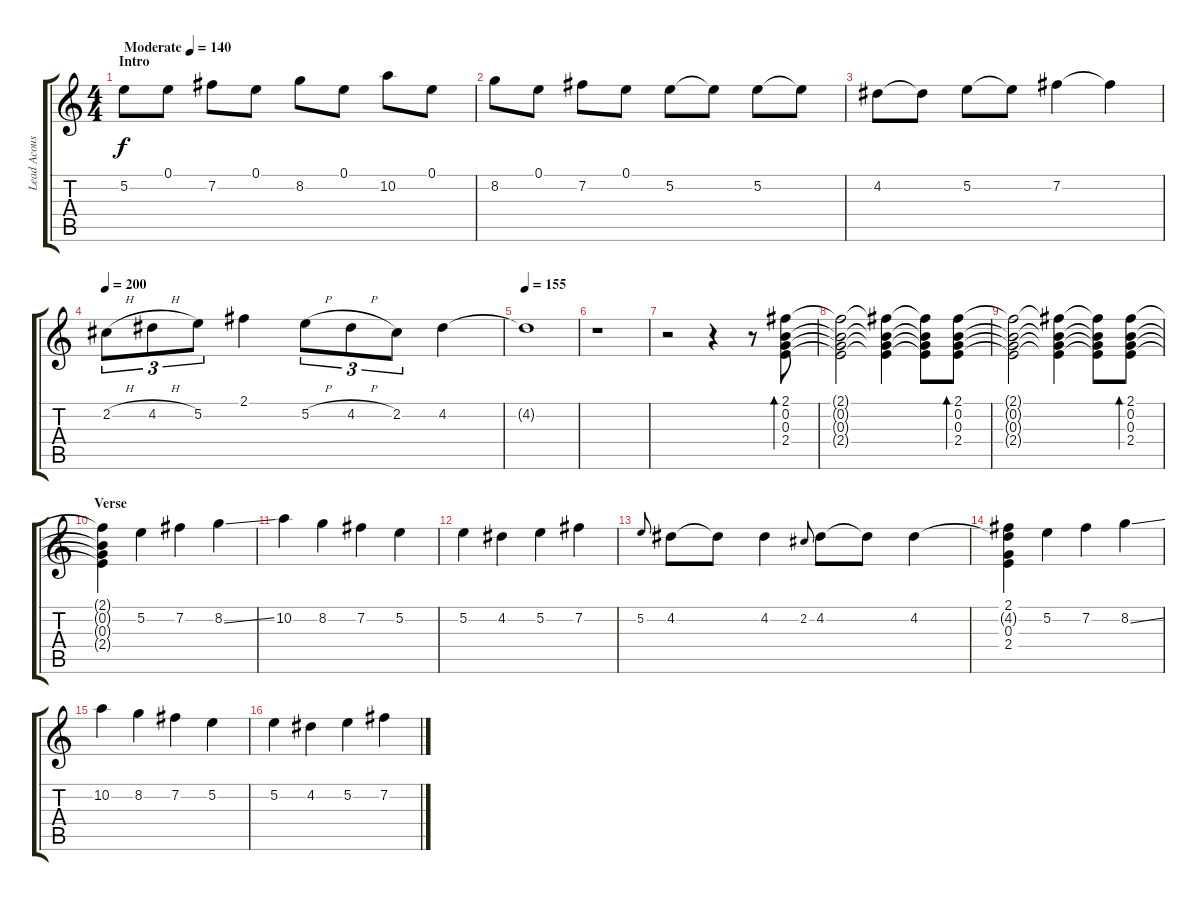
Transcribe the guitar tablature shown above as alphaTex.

\track ("Lead Acoustic" "Lead Acous") {instrument acousticguitarsteel}
\staff {score tabs}
\tuning (E4 B3 G3 D3 A2 E2) {hide}
\ts (4 4)
\section ("" "Intro")
\tempo (140 "Moderate")
\clef g2
\ks c
5.2.8{dy f instrument acousticguitarsteel} 0.1.8 7.2.8 0.1.8 8.2.8 0.1.8 10.2.8 0.1.8 |
8.2.8 0.1.8 7.2.8 0.1.8 5.2.8 5.2{t}.8 5.2.8 5.2{t}.8 |
4.2.8 4.2{t}.8 5.2.8 5.2{t}.8 7.2.4 7.2{t}.4 |
\tempo 200
2.2{h}.8{tu (3 2)} 4.2{h}.8{tu (3 2)} 5.2.8{tu (3 2)} 2.1.4 5.2{h}.8{tu (3 2)} 4.2{h}.8{tu (3 2)} 2.2.8{tu (3 2)} 4.2.4 |
\tempo 155
4.2{t}.1 |
r.1 |
r.2 r.4 r.8 (2.1 0.2 0.3 2.4).8{bd 480} |
(2.1{t} 0.2{t} 0.3{t} 2.4{t}).2 (2.1{t} 0.2{t} 0.3{t} 2.4{t}).4 (2.1{t} 0.2{t} 0.3{t} 2.4{t}).8 (2.1 0.2 0.3 2.4).8{bd 480} |
(2.1{t} 0.2{t} 0.3{t} 2.4{t}).2 (2.1{t} 0.2{t} 0.3{t} 2.4{t}).4 (2.1{t} 0.2{t} 0.3{t} 2.4{t}).8 (2.1 0.2 0.3 2.4).8{bd 480} |
\section ("" "Verse")
(2.1{t} 0.2{t} 0.3{t} 2.4{t}).4 5.2.4 7.2.4 8.2{ss}.4 |
10.2.4 8.2.4 7.2.4 5.2.4 |
5.2.4 4.2.4 5.2.4 7.2.4 |
5.2.8{gr onbeat} 4.2.8 4.2{t}.8 4.2.4 2.2.8{gr onbeat} 4.2.8 4.2{t}.8 4.2.4 |
(2.1 4.2{t} 0.3 2.4).4 5.2.4 7.2.4 8.2{ss}.4 |
10.2.4 8.2.4 7.2.4 5.2.4 |
5.2.4 4.2.4 5.2.4 7.2.4
